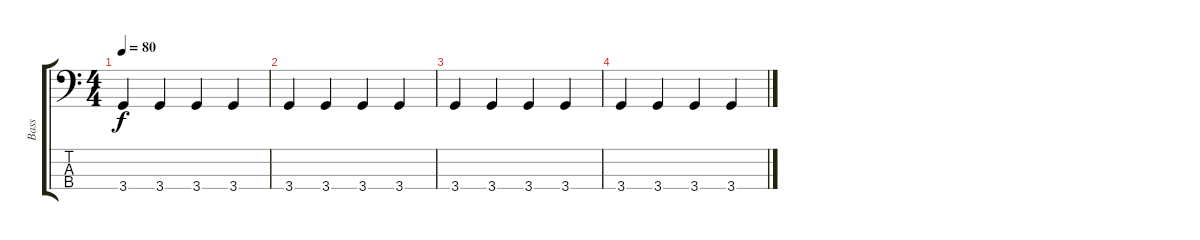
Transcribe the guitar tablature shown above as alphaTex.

\track ("Bass" "Bass") {instrument fretlessbass}
\staff {score tabs}
\tuning (G2 D2 A1 E1) {hide}
\ts (4 4)
\tempo 80
\clef f4
\ks c
3.4.4{dy f} 3.4.4 3.4.4 3.4.4 |
3.4.4 3.4.4 3.4.4 3.4.4 |
3.4.4 3.4.4 3.4.4 3.4.4 |
3.4.4 3.4.4 3.4.4 3.4.4
